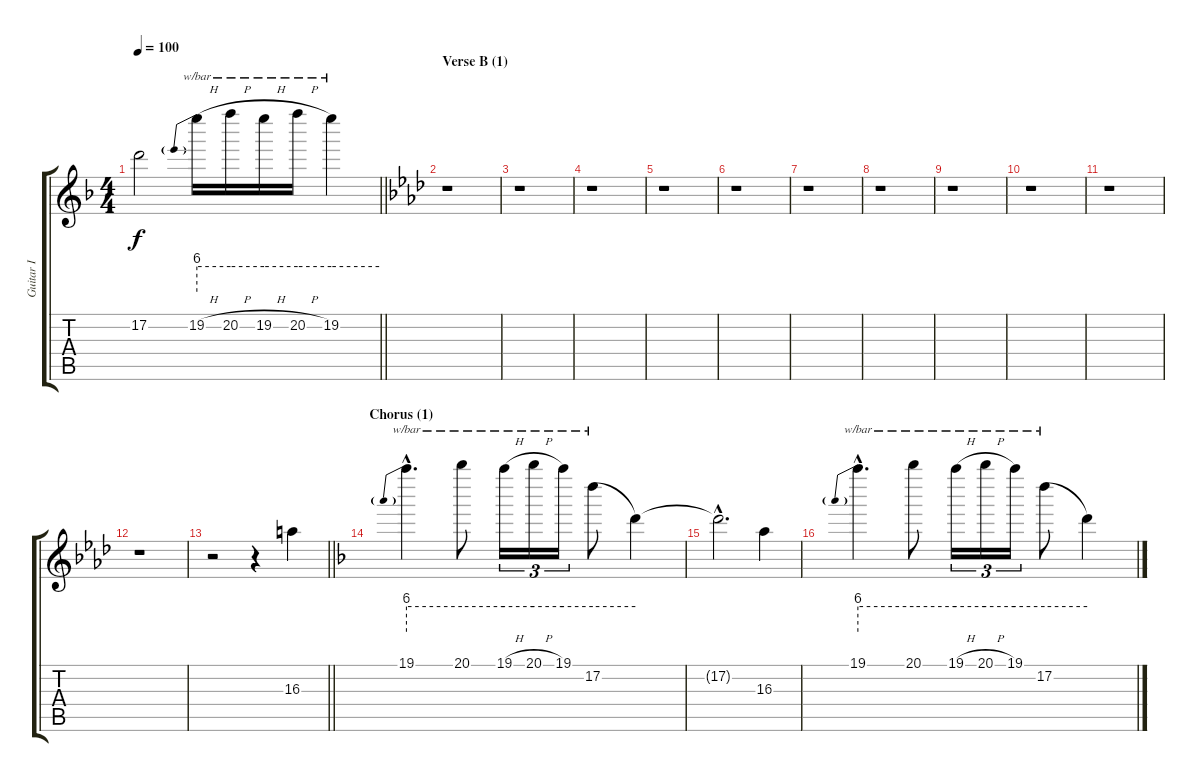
\track ("Guitar I" "Guitar I") {instrument distortionguitar}
\staff {score tabs}
\tuning (D4 A3 F3 C3 G2 D2) {hide}
\ts (4 4)
\tempo 100
\clef g2
\barLineRight lightlight
\ks dminor
17.2{t}.2{dy f} 19.2{h}.16{tbe (predive default 0 24 60 24)} 20.2{h}.16{tbe (hold default 0 24 60 24)} 19.2{h}.16{tbe (hold default 0 24 60 24)} 20.2{h}.16{tbe (hold default 0 24 60 24)} 19.2.4{tbe (hold default 0 24 60 24)} |
\section ("" "Verse B (1)")
\ks ab
r.1 |
r.1 |
r.1 |
r.1 |
r.1 |
r.1 |
r.1 |
r.1 |
r.1 |
r.1 |
r.1 |
\barLineRight lightlight
r.2 r.4 16.3.4 |
\section ("" "Chorus (1)")
\ks dminor
19.1{hac}.4{d tbe (predive default 0 24 60 24)} 20.1.8{tbe (hold default 0 24 60 24)} 19.1{h}.16{tu (3 2) tbe (hold default 0 24 60 24)} 20.1{h}.16{tu (3 2) tbe (hold default 0 24 60 24)} 19.1.16{tu (3 2) tbe (hold default 0 24 60 24)} 17.2.8{tbe (hold default 0 24 60 24)} 17.2{t}.4 |
17.2{hac t}.2{d} 16.3.4 |
19.1{hac}.4{d tbe (predive default 0 24 60 24)} 20.1.8{tbe (hold default 0 24 60 24)} 19.1{h}.16{tu (3 2) tbe (hold default 0 24 60 24)} 20.1{h}.16{tu (3 2) tbe (hold default 0 24 60 24)} 19.1.16{tu (3 2) tbe (hold default 0 24 60 24)} 17.2.8{tbe (hold default 0 24 60 24)} 17.2{t}.4
